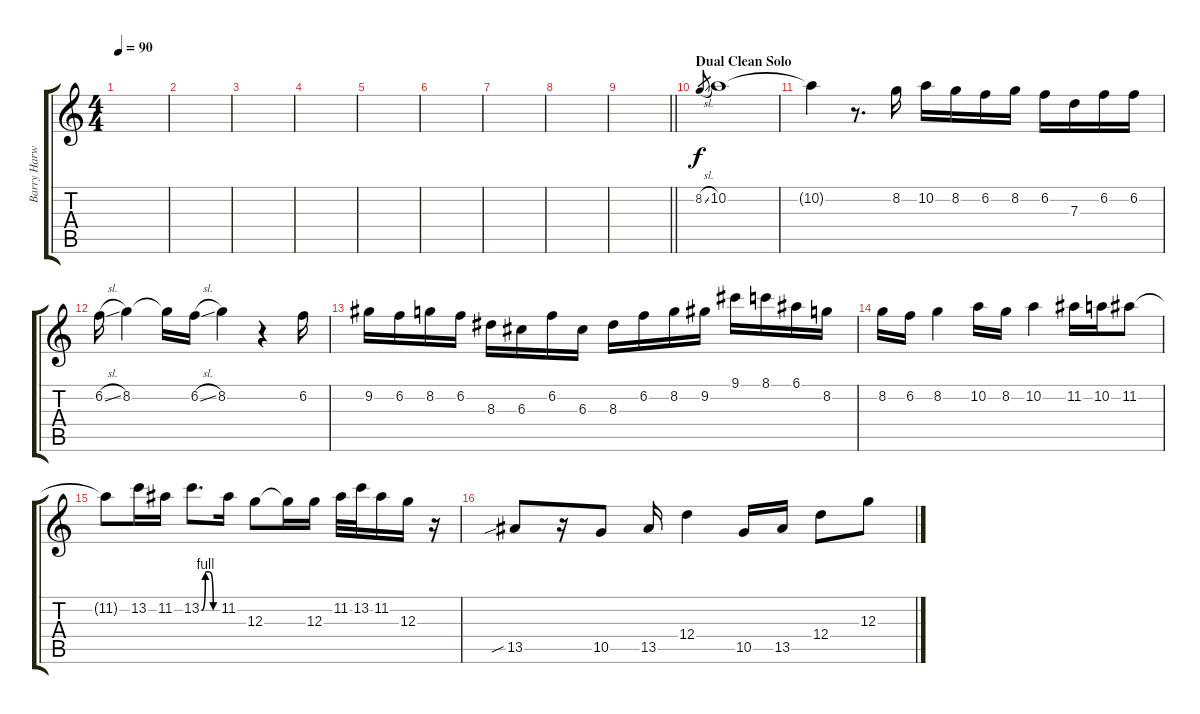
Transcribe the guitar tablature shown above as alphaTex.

\track ("Barry Harwood (Dual Solo II)" "Barry Harw") {instrument electricguitarjazz}
\staff {score tabs}
\tuning (E4 B3 G3 D3 A2 E2) {hide}
\ts (4 4)
\tempo 90
\clef g2
\ks c
|
|
|
|
|
|
|
|
\barLineRight lightlight
|
\section ("" "Dual Clean Solo")
8.2{sl}.8{gr} 10.2.1 |
10.2{t}.4 r.8{d} 8.2.16 10.2.16 8.2.16 6.2.16 8.2.16 6.2.16 7.3.16 6.2.16 6.2.16 |
6.2{sl}.16 8.2.4 8.2{t}.16 6.2{sl}.16 8.2.4 r.4 6.2.16 |
9.2.16 6.2.16 8.2.16 6.2.16 8.3.16 6.3.16 6.2.16 6.3.16 8.3.16 6.2.16 8.2.16 9.2.16 9.1.16 8.1.16 6.1.16 8.2.16 |
8.2.16 6.2.16 8.2.4 10.2.16 8.2.16 10.2.4 11.2.16 10.2.16 11.2.8 |
11.2{t}.8 13.2.16 11.2.16 13.2{be (custom 0 0 15 4 30 4 45 0 60 0)}.8{d} 11.2.16 12.3.8 12.3{t}.16 12.3.16 11.2.32 13.2.32 11.2.16 12.3.16 r.16 |
13.5{sib}.8 r.16 10.5.8 13.5.16 12.4.4 10.5.16 13.5.16 12.4.8 12.3.8
